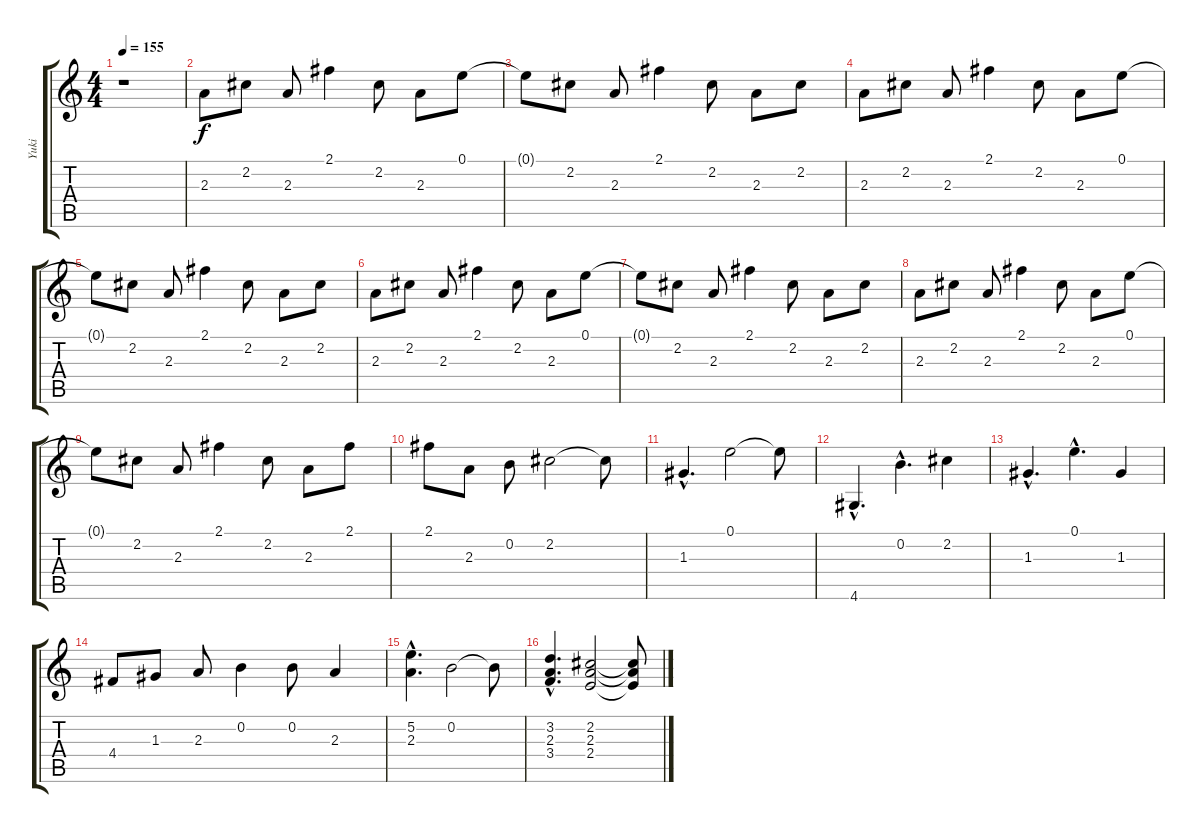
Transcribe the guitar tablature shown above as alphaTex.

\track ("Yuki" "Yuki") {instrument distortionguitar}
\staff {score tabs}
\tuning (E4 B3 G3 D3 A2 E2) {hide}
\ts (4 4)
\tempo 155
\clef g2
\ks c
r.1{dy f instrument distortionguitar} |
2.3.8 2.2.8 2.3.8 2.1.4 2.2.8 2.3.8 0.1.8 |
0.1{t}.8 2.2.8 2.3.8 2.1.4 2.2.8 2.3.8 2.2.8 |
2.3.8 2.2.8 2.3.8 2.1.4 2.2.8 2.3.8 0.1.8 |
0.1{t}.8 2.2.8 2.3.8 2.1.4 2.2.8 2.3.8 2.2.8 |
2.3.8 2.2.8 2.3.8 2.1.4 2.2.8 2.3.8 0.1.8 |
0.1{t}.8 2.2.8 2.3.8 2.1.4 2.2.8 2.3.8 2.2.8 |
2.3.8 2.2.8 2.3.8 2.1.4 2.2.8 2.3.8 0.1.8 |
0.1{t}.8 2.2.8 2.3.8 2.1.4 2.2.8 2.3.8 2.1.8 |
2.1.8 2.3.8 0.2.8 2.2.2 2.2{t}.8 |
1.3{hac}.4{d} 0.1.2 0.1{t}.8 |
4.6{hac}.4{d} 0.2{hac}.4{d} 2.2.4 |
1.3{hac}.4{d} 0.1{hac}.4{d} 1.3.4 |
4.4.8 1.3.8 2.3.8 0.2.4 0.2.8 2.3.4 |
(5.2{hac} 2.3{hac}).4{d} 0.2.2 0.2{t}.8 |
(3.2{hac} 2.3{hac} 3.4{hac}).4{d} (2.2 2.3 2.4).2 (2.2{t} 2.3{t} 2.4{t}).8
